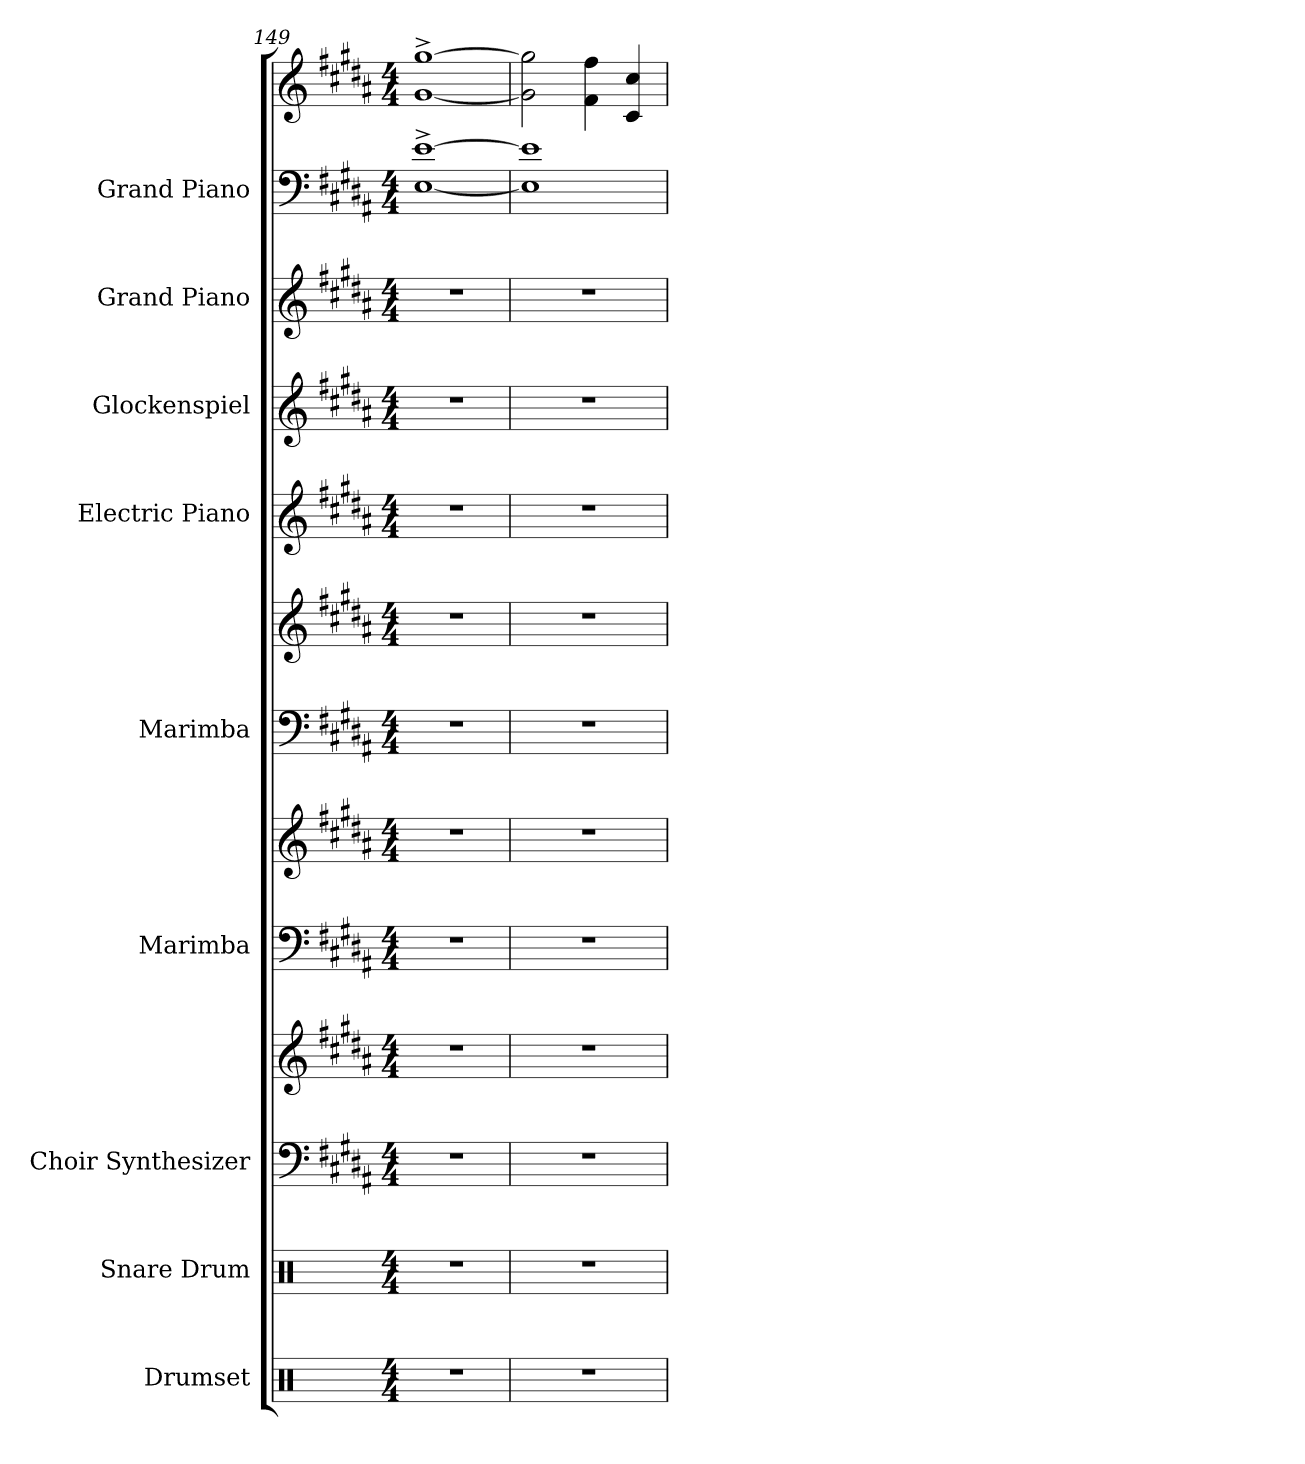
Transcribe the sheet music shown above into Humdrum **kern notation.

**kern	**kern	**kern	**kern	**kern	**kern	**kern	**kern	**kern	**kern	**kern	**kern	**kern
*part9	*part8	*part7	*part7	*part6	*part6	*part5	*part5	*part4	*part3	*part2	*part1	*part1
*staff13	*staff12	*staff11	*staff10	*staff9	*staff8	*staff7	*staff6	*staff5	*staff4	*staff3	*staff2	*staff1
*I"Drumset	*I"Snare Drum	*I"Choir Synthesizer	*	*I"Marimba	*	*I"Marimba	*	*I"Electric Piano	*I"Glockenspiel	*I"Grand Piano	*I"Grand Piano	*
*I'Drs.	*I'Sn. Dr.	*I'Synth.	*	*I'Mrm.	*	*I'Mrm.	*	*I'El. Pno.	*I'Glk.	*I'Pno.	*I'Pno.	*
*clefX	*clefX	*clefF4	*clefG2	*clefF4	*clefG2	*clefF4	*clefG2	*clefG2	*clefG2	*clefG2	*clefF4	*clefG2
*	*	*	*	*	*	*	*	*	*ITrd-14c-24	*	*	*
*k[]	*k[]	*k[f#c#g#d#a#]	*k[f#c#g#d#a#]	*k[f#c#g#d#a#]	*k[f#c#g#d#a#]	*k[f#c#g#d#a#]	*k[f#c#g#d#a#]	*k[f#c#g#d#a#]	*k[f#c#g#d#a#]	*k[f#c#g#d#a#]	*k[f#c#g#d#a#]	*k[f#c#g#d#a#]
*M4/4	*M4/4	*M4/4	*M4/4	*M4/4	*M4/4	*M4/4	*M4/4	*M4/4	*M4/4	*M4/4	*M4/4	*M4/4
=149	=149	=149	=149	=149	=149	=149	=149	=149	=149	=149	=149	=149
1r	1r	1r	1r	1r	1r	1r	1r	1r	1r	1r	[1E^ [1e^	[1g#^ [1gg#^
=150	=150	=150	=150	=150	=150	=150	=150	=150	=150	=150	=150	=150
1r	1r	1r	1r	1r	1r	1r	1r	1r	1r	1r	1E] 1e]	2g#\] 2gg#\]
.	.	.	.	.	.	.	.	.	.	.	.	4f#\ 4ff#\
.	.	.	.	.	.	.	.	.	.	.	.	4c#/ 4cc#/
=	=	=	=	=	=	=	=	=	=	=	=	=
*-	*-	*-	*-	*-	*-	*-	*-	*-	*-	*-	*-	*-
